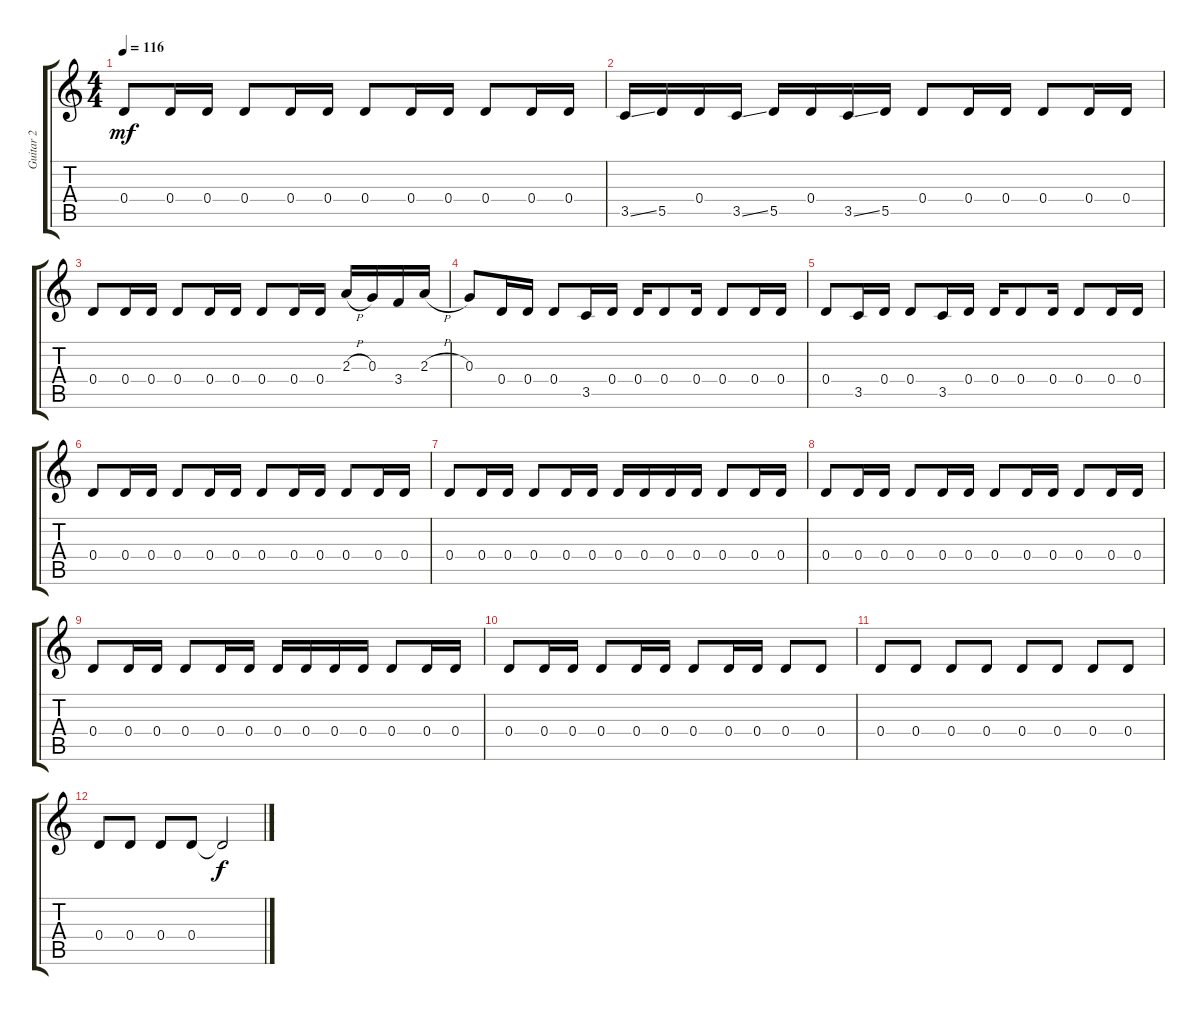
\track ("Guitar 2" "Guitar 2") {instrument electricguitarmuted}
\staff {score tabs}
\tuning (E4 B3 G3 D3 A2 D2) {hide}
\ts (4 4)
\tempo 116
\clef g2
\ks c
0.4.8{dy mf} 0.4.16 0.4.16 0.4.8 0.4.16 0.4.16 0.4.8 0.4.16 0.4.16 0.4.8 0.4.16 0.4.16 |
3.5{ss}.16{instrument electricguitarclean} 5.5.16 0.4.16 3.5{ss}.16 5.5.16 0.4.16 3.5{ss}.16{instrument electricguitarmuted} 5.5.16 0.4.8 0.4.16 0.4.16 0.4.8 0.4.16 0.4.16 |
0.4.8 0.4.16 0.4.16 0.4.8 0.4.16 0.4.16 0.4.8 0.4.16 0.4.16 2.3{h}.16{instrument electricguitarclean} 0.3.16 3.4.16 2.3{h}.16 |
0.3.8 0.4.16{instrument electricguitarmuted} 0.4.16 0.4.8 3.5.16 0.4.16 0.4.16 0.4.8 0.4.16 0.4.8 0.4.16 0.4.16 |
0.4.8 3.5.16 0.4.16 0.4.8 3.5.16 0.4.16 0.4.16 0.4.8 0.4.16 0.4.8 0.4.16 0.4.16 |
0.4.8 0.4.16 0.4.16 0.4.8 0.4.16 0.4.16 0.4.8 0.4.16 0.4.16 0.4.8 0.4.16 0.4.16 |
0.4.8 0.4.16 0.4.16 0.4.8 0.4.16 0.4.16 0.4.16 0.4.16 0.4.16 0.4.16 0.4.8 0.4.16 0.4.16 |
0.4.8 0.4.16 0.4.16 0.4.8 0.4.16 0.4.16 0.4.8 0.4.16 0.4.16 0.4.8 0.4.16 0.4.16 |
0.4.8 0.4.16 0.4.16 0.4.8 0.4.16 0.4.16 0.4.16 0.4.16 0.4.16 0.4.16 0.4.8 0.4.16 0.4.16 |
0.4.8 0.4.16 0.4.16 0.4.8 0.4.16 0.4.16 0.4.8 0.4.16 0.4.16 0.4.8 0.4.8 |
0.4.8{instrument electricguitarclean} 0.4.8 0.4.8 0.4.8 0.4.8 0.4.8 0.4.8 0.4.8 |
0.4.8 0.4.8 0.4.8 0.4.8 0.4{t}.2{dy f}
